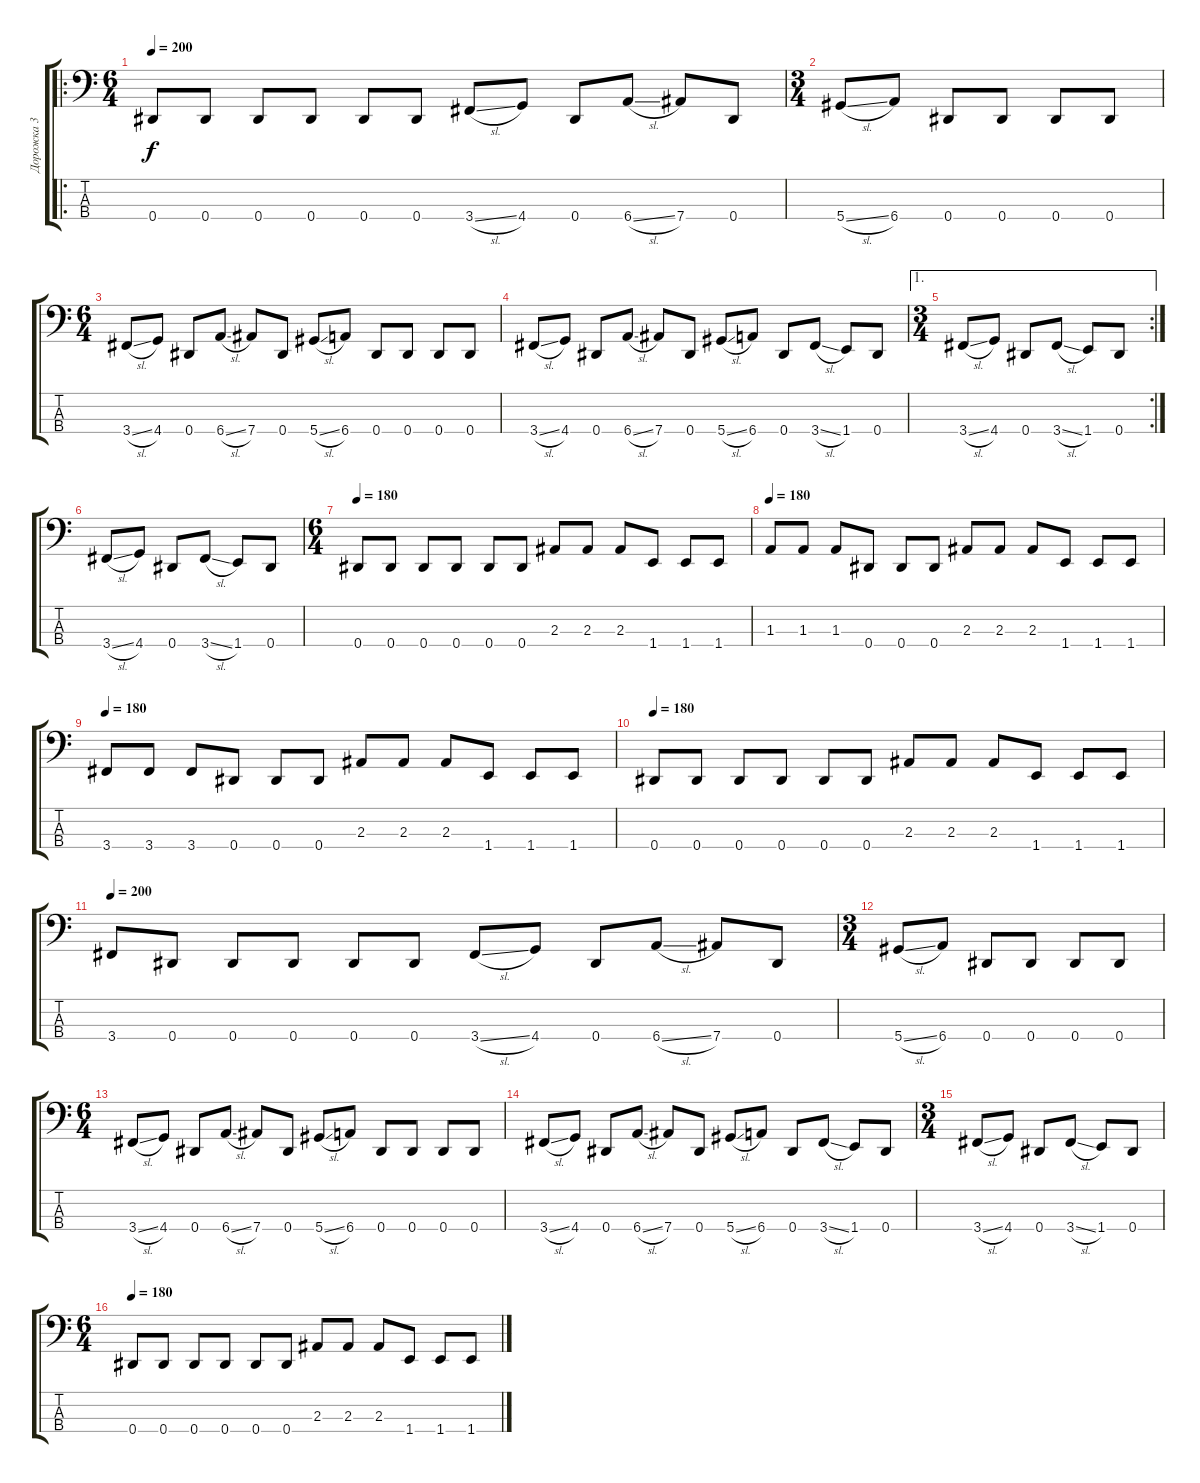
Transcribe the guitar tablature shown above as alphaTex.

\track ("Дорожка 3" "Дорожка 3") {instrument electricbassfinger}
\staff {score tabs}
\tuning (Gb2 Db2 Ab1 Eb1) {hide}
\ro
\ts (6 4)
\tempo 200
\clef f4
\ks c
0.4.8{dy f instrument electricbassfinger} 0.4.8 0.4.8 0.4.8 0.4.8 0.4.8 3.4{sl}.8 4.4.8 0.4.8 6.4{sl}.8 7.4.8 0.4.8 |
\ts (3 4)
5.4{sl}.8 6.4.8 0.4.8 0.4.8 0.4.8 0.4.8 |
\ts (6 4)
3.4{sl}.8 4.4.8 0.4.8 6.4{sl}.8 7.4.8 0.4.8 5.4{sl}.8 6.4.8 0.4.8 0.4.8 0.4.8 0.4.8 |
3.4{sl}.8 4.4.8 0.4.8 6.4{sl}.8 7.4.8 0.4.8 5.4{sl}.8 6.4.8 0.4.8 3.4{sl}.8 1.4.8 0.4.8 |
\ae 1
\rc 2
\ts (3 4)
3.4{sl}.8 4.4.8 0.4.8 3.4{sl}.8 1.4.8 0.4.8 |
3.4{sl}.8 4.4.8 0.4.8 3.4{sl}.8 1.4.8 0.4.8 |
\ts (6 4)
\tempo 185
\tempo 180
0.4.8 0.4.8 0.4.8 0.4.8 0.4.8 0.4.8 2.3.8 2.3.8 2.3.8 1.4.8 1.4.8 1.4.8 |
\tempo 180
1.3.8 1.3.8 1.3.8 0.4.8 0.4.8 0.4.8 2.3.8 2.3.8 2.3.8 1.4.8 1.4.8 1.4.8 |
\tempo 180
3.4.8 3.4.8 3.4.8 0.4.8 0.4.8 0.4.8 2.3.8 2.3.8 2.3.8 1.4.8 1.4.8 1.4.8 |
\tempo 180
0.4.8 0.4.8 0.4.8 0.4.8 0.4.8 0.4.8 2.3.8 2.3.8 2.3.8 1.4.8 1.4.8 1.4.8 |
\tempo 200
3.4.8 0.4.8 0.4.8 0.4.8 0.4.8 0.4.8 3.4{sl}.8 4.4.8 0.4.8 6.4{sl}.8 7.4.8 0.4.8 |
\ts (3 4)
5.4{sl}.8 6.4.8 0.4.8 0.4.8 0.4.8 0.4.8 |
\ts (6 4)
3.4{sl}.8 4.4.8 0.4.8 6.4{sl}.8 7.4.8 0.4.8 5.4{sl}.8 6.4.8 0.4.8 0.4.8 0.4.8 0.4.8 |
3.4{sl}.8 4.4.8 0.4.8 6.4{sl}.8 7.4.8 0.4.8 5.4{sl}.8 6.4.8 0.4.8 3.4{sl}.8 1.4.8 0.4.8 |
\ts (3 4)
3.4{sl}.8 4.4.8 0.4.8 3.4{sl}.8 1.4.8 0.4.8 |
\ts (6 4)
\tempo 185
\tempo 180
0.4.8 0.4.8 0.4.8 0.4.8 0.4.8 0.4.8 2.3.8 2.3.8 2.3.8 1.4.8 1.4.8 1.4.8
